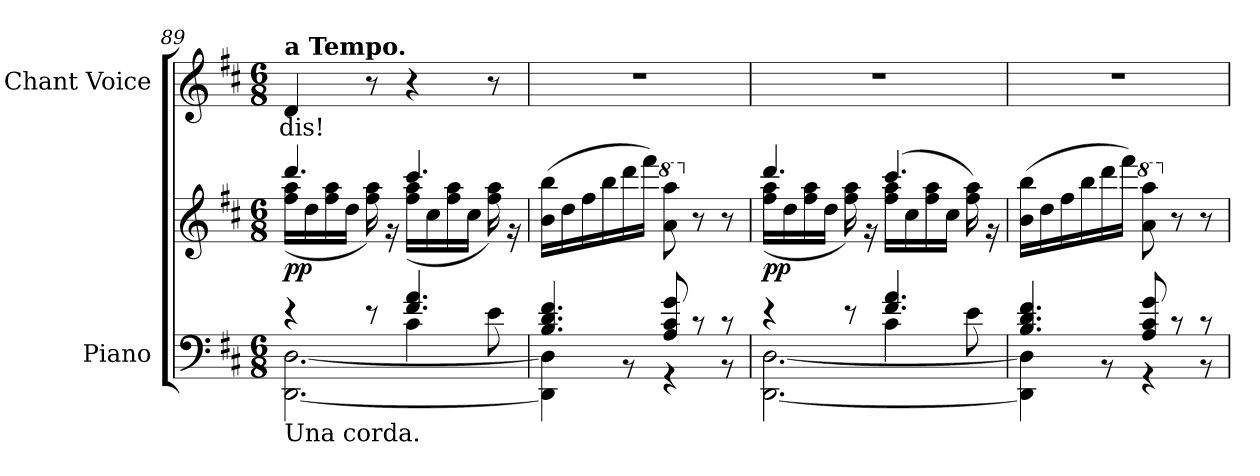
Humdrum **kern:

**kern	**kern	**dynam	**kern	**text
*part2	*part2	*part2	*part1	*part1
*staff3	*staff2	*staff2/3	*staff1	*staff1
*I"Piano	*	*	*I"Chant Voice	*
*I'Pno	*	*	*	*
*clefF4	*clefG2	*	*clefG2	*
*k[f#c#]	*k[f#c#]	*	*k[f#c#]	*
*M6/8	*M6/8	*	*M6/8	*
=89	=89	=89	=89	=89
*^	*^	*	*	*
*	*^	*	*	*	*	*
!	!	!	!	!	!	!LO:TX:a:B:t=a Tempo.	!
!LO:TX:b:t=Una corda.	!	!	!	!	!	!	!
!	!	!	!	!	!LO:DY:b	!	!
4r	[2.DD\ [2.D\	4.ryy	4.ddd/	(>16ff#\ 16aa\LL	pp	4d/	-dis!
.	.	.	.	16dd\	.	.	.
.	.	.	.	16ff#\ 16aa\	.	.	.
.	.	.	.	16dd\JJ	.	.	.
8r	.	.	.	16ff#\ 16aa\)	.	8r	.
.	.	.	.	16r	.	.	.
4.f#/ 4.a/	.	4c#\	4.ccc#/	(>16ff#\ 16aa\LL	.	4r	.
.	.	.	.	16cc#\	.	.	.
.	.	.	.	16ff#\ 16aa\	.	.	.
.	.	.	.	16cc#\JJ	.	.	.
.	.	8e\	.	16ff#\ 16aa\)	.	8r	.
.	.	.	.	16r	.	.	.
*	*v	*v	*	*	*	*	*
*	*	*v	*v	*	*	*
=90	=90	=90	=90	=90	=90
4.B/ 4.d/ 4.f#/	4DD\] 4D\]	(16b\ 16bb\LL	.	2.r	.
.	.	16dd\	.	.	.
.	.	16ff#\	.	.	.
.	.	16bb\	.	.	.
.	8r	16ddd\	.	.	.
.	.	16fff#\JJ)	.	.	.
*	*	*8va	*	*	*
8A/ 8c#/ 8g/	4r	8aa\ 8aaa\	.	.	.
*	*	*X8va	*	*	*
8r	.	8r	.	.	.
8r	8r	8r	.	.	.
=91	=91	=91	=91	=91	=91
*	*^	*^	*	*	*
!	!	!	!	!	!LO:DY:b	!	!
4r	[2.DD\ [2.D\	4.ryy	4.ddd/	(>16ff#\ 16aa\LL	pp	2.r	.
.	.	.	.	16dd\	.	.	.
.	.	.	.	16ff#\ 16aa\	.	.	.
.	.	.	.	16dd\JJ	.	.	.
8r	.	.	.	16ff#\ 16aa\)	.	.	.
.	.	.	.	16r	.	.	.
4.f#/ 4.a/	.	4c#\	(>4.ccc#/	16ff#\ 16aa\LL	.	.	.
.	.	.	.	16cc#\	.	.	.
.	.	.	.	16ff#\ 16aa\	.	.	.
.	.	.	.	16cc#\JJ	.	.	.
.	.	8e\	.	16ff#\ 16aa\)	.	.	.
.	.	.	.	16r	.	.	.
*	*v	*v	*	*	*	*	*
*	*	*v	*v	*	*	*
=92	=92	=92	=92	=92	=92
4.B/ 4.d/ 4.f#/	4DD\] 4D\]	(16b\ 16bb\LL	.	2.r	.
.	.	16dd\	.	.	.
.	.	16ff#\	.	.	.
.	.	16bb\	.	.	.
.	8r	16ddd\	.	.	.
.	.	16fff#\JJ)	.	.	.
*	*	*8va	*	*	*
8A/ 8c#/ 8g/	4r	8aa\ 8aaa\	.	.	.
*	*	*X8va	*	*	*
8r	.	8r	.	.	.
8r	8r	8r	.	.	.
*v	*v	*	*	*	*
=	=	=	=	=
*-	*-	*-	*-	*-
